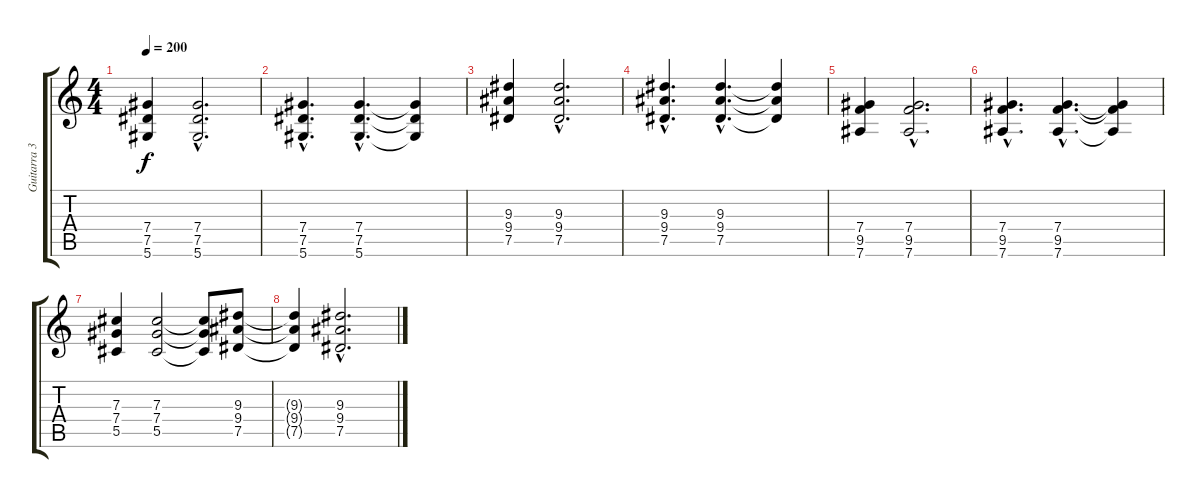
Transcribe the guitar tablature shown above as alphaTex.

\track ("Guitarra 3" "Guitarra 3") {instrument distortionguitar}
\staff {score tabs}
\tuning (Eb4 Bb3 Gb3 Db3 Ab2 Eb2) {hide}
\ts (4 4)
\tempo 200
\clef g2
\ks c
(7.4 7.5 5.6).4{dy f} (7.4{hac} 7.5{hac} 5.6{hac}).2{d} |
(7.4{hac} 7.5{hac} 5.6{hac}).4{d} (7.4{hac} 7.5{hac} 5.6{hac}).4{d} (7.4{t} 7.5{t} 5.6{t}).4 |
(9.3 9.4 7.5).4 (9.3{hac} 9.4{hac} 7.5{hac}).2{d} |
(9.3{hac} 9.4{hac} 7.5{hac}).4{d} (9.3{hac} 9.4{hac} 7.5{hac}).4{d} (9.3{t} 9.4{t} 7.5{t}).4 |
(7.4 9.5 7.6).4 (7.4{hac} 9.5{hac} 7.6{hac}).2{d} |
(7.4{hac} 9.5{hac} 7.6{hac}).4{d} (7.4{hac} 9.5{hac} 7.6{hac}).4{d} (7.4{t} 9.5{t} 7.6{t}).4 |
(7.3 7.4 5.5).4 (7.3 7.4 5.5).2 (7.3{t} 7.4{t} 5.5{t}).8 (9.3 9.4 7.5).8 |
(9.3{t} 9.4{t} 7.5{t}).4 (9.3{hac} 9.4{hac} 7.5{hac}).2{d}
